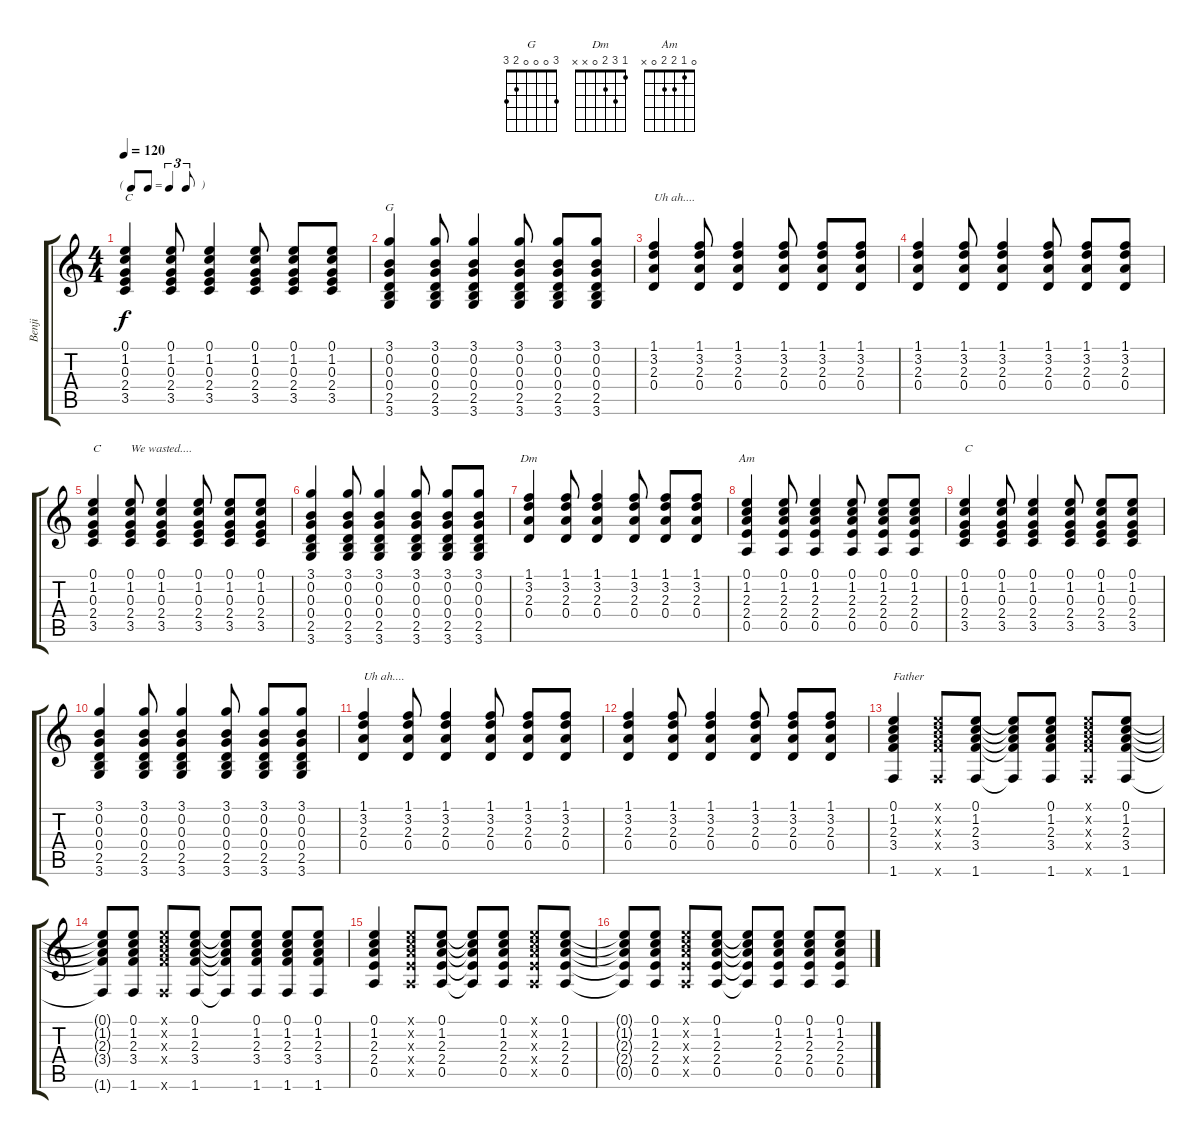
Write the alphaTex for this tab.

\track ("Benji" "Benji") {instrument acousticguitarsteel}
\staff {score tabs}
\tuning (E4 B3 G3 D3 A2 E2) {hide}
\chord ("G" 3 0 0 0 2 3)
\chord ("Dm" 1 3 2 0 x x)
\chord ("Am" 0 1 2 2 0 x)
\ts (4 4)
\tf triplet8th
\tempo 120
\clef g2
\ks c
(0.1 1.2 0.3 2.4 3.5).4{txt "C" dy f} (0.1 1.2 0.3 2.4 3.5).8 (0.1 1.2 0.3 2.4 3.5).4 (0.1 1.2 0.3 2.4 3.5).8 (0.1 1.2 0.3 2.4 3.5).8 (0.1 1.2 0.3 2.4 3.5).8 |
(3.1 0.2 0.3 0.4 2.5 3.6).4{ch "G"} (3.1 0.2 0.3 0.4 2.5 3.6).8 (3.1 0.2 0.3 0.4 2.5 3.6).4 (3.1 0.2 0.3 0.4 2.5 3.6).8 (3.1 0.2 0.3 0.4 2.5 3.6).8 (3.1 0.2 0.3 0.4 2.5 3.6).8 |
(1.1 3.2 2.3 0.4).4{txt "Uh ah...."} (1.1 3.2 2.3 0.4).8 (1.1 3.2 2.3 0.4).4 (1.1 3.2 2.3 0.4).8 (1.1 3.2 2.3 0.4).8 (1.1 3.2 2.3 0.4).8 |
(1.1 3.2 2.3 0.4).4 (1.1 3.2 2.3 0.4).8 (1.1 3.2 2.3 0.4).4 (1.1 3.2 2.3 0.4).8 (1.1 3.2 2.3 0.4).8 (1.1 3.2 2.3 0.4).8 |
(0.1 1.2 0.3 2.4 3.5).4{txt "C"} (0.1 1.2 0.3 2.4 3.5).8{txt "We wasted...."} (0.1 1.2 0.3 2.4 3.5).4 (0.1 1.2 0.3 2.4 3.5).8 (0.1 1.2 0.3 2.4 3.5).8 (0.1 1.2 0.3 2.4 3.5).8 |
(3.1 0.2 0.3 0.4 2.5 3.6).4 (3.1 0.2 0.3 0.4 2.5 3.6).8 (3.1 0.2 0.3 0.4 2.5 3.6).4 (3.1 0.2 0.3 0.4 2.5 3.6).8 (3.1 0.2 0.3 0.4 2.5 3.6).8 (3.1 0.2 0.3 0.4 2.5 3.6).8 |
(1.1 3.2 2.3 0.4).4{ch "Dm"} (1.1 3.2 2.3 0.4).8 (1.1 3.2 2.3 0.4).4 (1.1 3.2 2.3 0.4).8 (1.1 3.2 2.3 0.4).8 (1.1 3.2 2.3 0.4).8 |
(0.1 1.2 2.3 2.4 0.5).4{ch "Am"} (0.1 1.2 2.3 2.4 0.5).8 (0.1 1.2 2.3 2.4 0.5).4 (0.1 1.2 2.3 2.4 0.5).8 (0.1 1.2 2.3 2.4 0.5).8 (0.1 1.2 2.3 2.4 0.5).8 |
(0.1 1.2 0.3 2.4 3.5).4{txt "C"} (0.1 1.2 0.3 2.4 3.5).8 (0.1 1.2 0.3 2.4 3.5).4 (0.1 1.2 0.3 2.4 3.5).8 (0.1 1.2 0.3 2.4 3.5).8 (0.1 1.2 0.3 2.4 3.5).8 |
(3.1 0.2 0.3 0.4 2.5 3.6).4 (3.1 0.2 0.3 0.4 2.5 3.6).8 (3.1 0.2 0.3 0.4 2.5 3.6).4 (3.1 0.2 0.3 0.4 2.5 3.6).8 (3.1 0.2 0.3 0.4 2.5 3.6).8 (3.1 0.2 0.3 0.4 2.5 3.6).8 |
(1.1 3.2 2.3 0.4).4{txt "Uh ah...."} (1.1 3.2 2.3 0.4).8 (1.1 3.2 2.3 0.4).4 (1.1 3.2 2.3 0.4).8 (1.1 3.2 2.3 0.4).8 (1.1 3.2 2.3 0.4).8 |
(1.1 3.2 2.3 0.4).4 (1.1 3.2 2.3 0.4).8 (1.1 3.2 2.3 0.4).4 (1.1 3.2 2.3 0.4).8 (1.1 3.2 2.3 0.4).8 (1.1 3.2 2.3 0.4).8 |
(0.1 1.2 2.3 3.4 1.6).4{txt "Father"} (0.1{x} 1.2{x} 2.3{x} 3.4{x} 1.6{x}).8 (0.1 1.2 2.3 3.4 1.6).8 (0.1{t} 1.2{t} 2.3{t} 3.4{t} 1.6{t}).8 (0.1 1.2 2.3 3.4 1.6).8 (0.1{x} 1.2{x} 2.3{x} 3.4{x} 1.6{x}).8 (0.1 1.2 2.3 3.4 1.6).8 |
(0.1{t} 1.2{t} 2.3{t} 3.4{t} 1.6{t}).8 (0.1 1.2 2.3 3.4 1.6).8 (0.1{x} 1.2{x} 2.3{x} 3.4{x} 1.6{x}).8 (0.1 1.2 2.3 3.4 1.6).8 (0.1{t} 1.2{t} 2.3{t} 3.4{t} 1.6{t}).8 (0.1 1.2 2.3 3.4 1.6).8 (0.1 1.2 2.3 3.4 1.6).8 (0.1 1.2 2.3 3.4 1.6).8 |
(0.1 1.2 2.3 2.4 0.5).4 (0.1{x} 1.2{x} 2.3{x} 2.4{x} 0.5{x}).8 (0.1 1.2 2.3 2.4 0.5).8 (0.1{t} 1.2{t} 2.3{t} 2.4{t} 0.5{t}).8 (0.1 1.2 2.3 2.4 0.5).8 (0.1{x} 1.2{x} 2.3{x} 2.4{x} 0.5{x}).8 (0.1 1.2 2.3 2.4 0.5).8 |
(0.1{t} 1.2{t} 2.3{t} 2.4{t} 0.5{t}).8 (0.1 1.2 2.3 2.4 0.5).8 (0.1{x} 1.2{x} 2.3{x} 2.4{x} 0.5{x}).8 (0.1 1.2 2.3 2.4 0.5).8 (0.1{t} 1.2{t} 2.3{t} 2.4{t} 0.5{t}).8 (0.1 1.2 2.3 2.4 0.5).8 (0.1 1.2 2.3 2.4 0.5).8 (0.1 1.2 2.3 2.4 0.5).8
